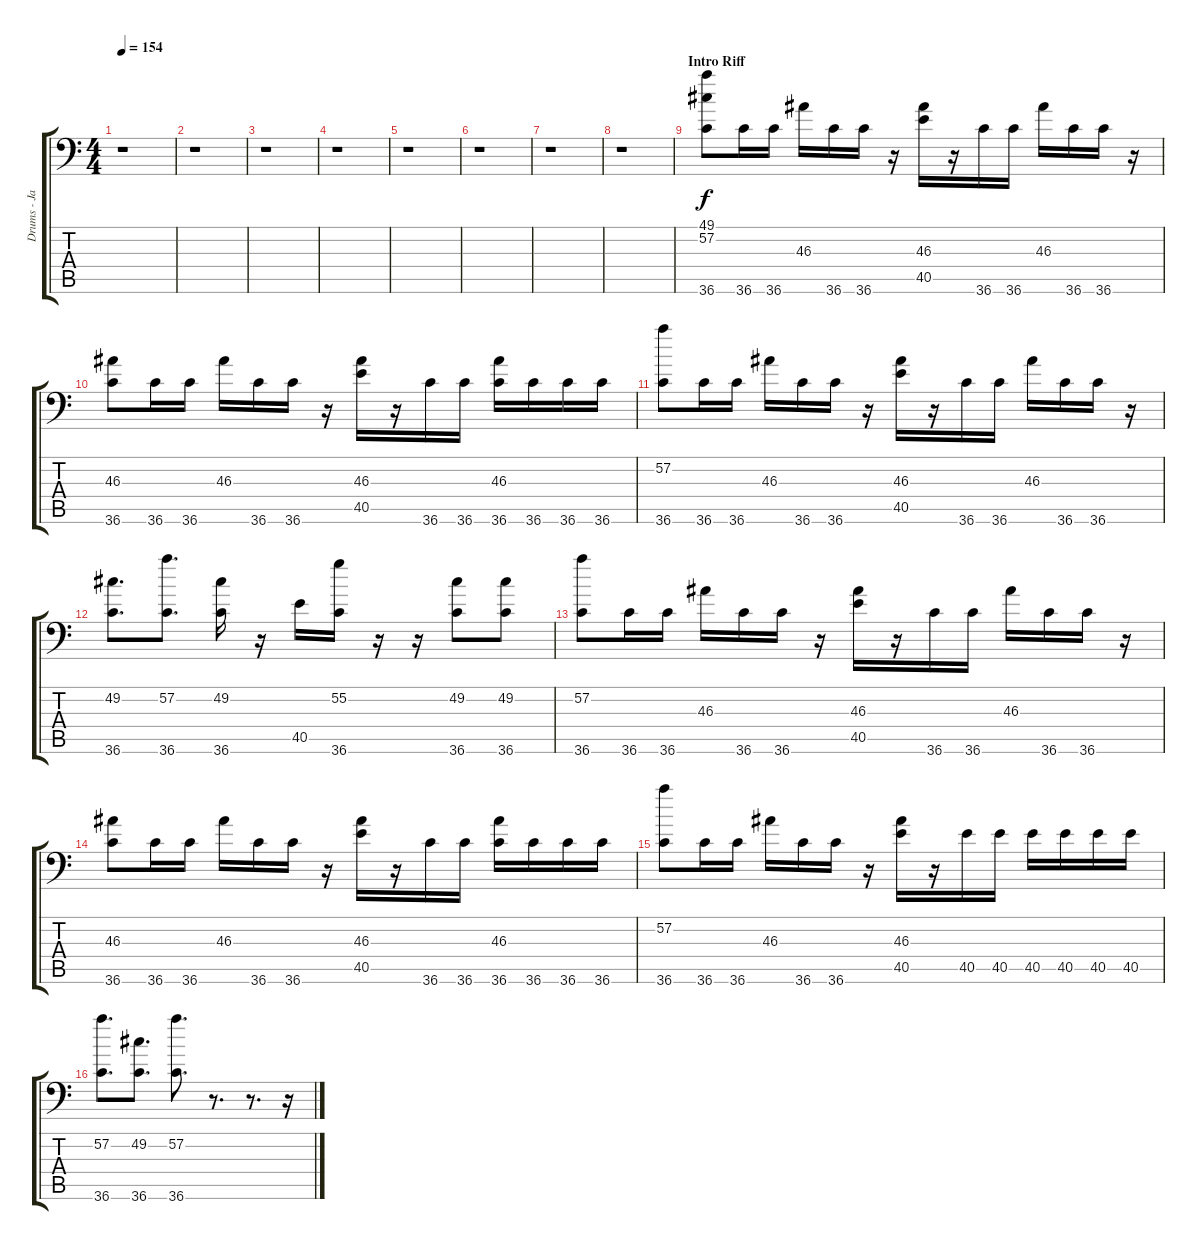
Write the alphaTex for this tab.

\track ("Drums - Jason" "Drums - Ja") {instrument acousticgrandpiano}
\staff {score tabs}
\tuning (C-1 C-1 C-1 C-1 C-1 C-1) {hide}
\ts (4 4)
\tempo 154
\clef f4
\ks c
r.1{dy f} |
r.1 |
r.1 |
r.1 |
r.1 |
r.1 |
r.1 |
r.1 |
\section ("" "Intro Riff")
(49.1 57.2 36.6).8 36.6.16 36.6.16 46.3.16 36.6.16 36.6.16 r.16 (46.3 40.5).16 r.16 36.6.16 36.6.16 46.3.16 36.6.16 36.6.16 r.16 |
(46.3 36.6).8 36.6.16 36.6.16 46.3.16 36.6.16 36.6.16 r.16 (46.3 40.5).16 r.16 36.6.16 36.6.16 (46.3 36.6).16 36.6.16 36.6.16 36.6.16 |
(57.2 36.6).8 36.6.16 36.6.16 46.3.16 36.6.16 36.6.16 r.16 (46.3 40.5).16 r.16 36.6.16 36.6.16 46.3.16 36.6.16 36.6.16 r.16 |
(49.2 36.6).8{d} (57.2 36.6).8{d} (49.2 36.6).16 r.16 40.5.16 (55.2 36.6).16 r.16 r.16 (49.2 36.6).8 (49.2 36.6).8 |
(57.2 36.6).8 36.6.16 36.6.16 46.3.16 36.6.16 36.6.16 r.16 (46.3 40.5).16 r.16 36.6.16 36.6.16 46.3.16 36.6.16 36.6.16 r.16 |
(46.3 36.6).8 36.6.16 36.6.16 46.3.16 36.6.16 36.6.16 r.16 (46.3 40.5).16 r.16 36.6.16 36.6.16 (46.3 36.6).16 36.6.16 36.6.16 36.6.16 |
(57.2 36.6).8 36.6.16 36.6.16 46.3.16 36.6.16 36.6.16 r.16 (46.3 40.5).16 r.16 40.5.16 40.5.16 40.5.16 40.5.16 40.5.16 40.5.16 |
(57.2 36.6).8{d} (49.2 36.6).8{d} (57.2 36.6).8{d} r.8{d} r.8{d} r.16
